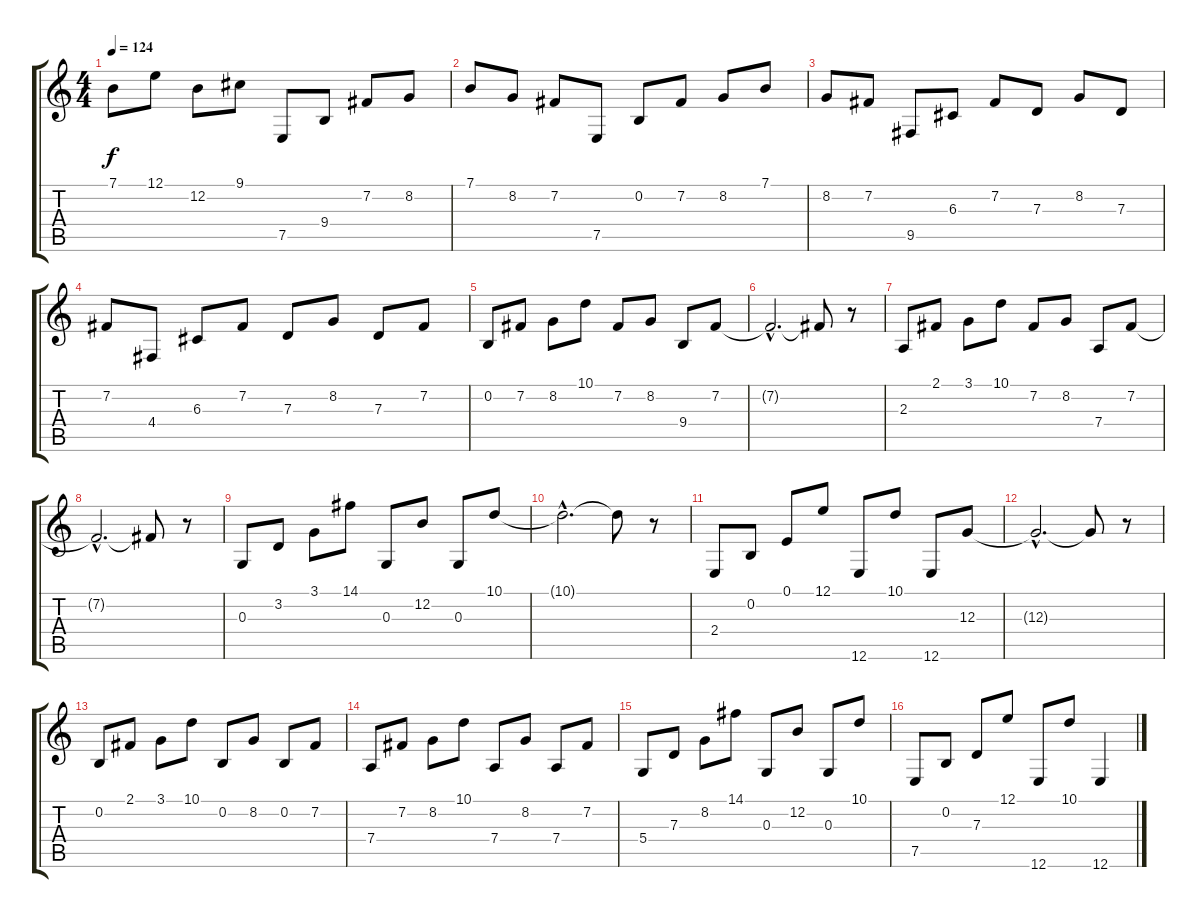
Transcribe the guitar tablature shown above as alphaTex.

\track "" {instrument choiraahs}
\staff {score tabs}
\tuning (E4 B3 G3 D3 A2 E2) {hide}
\ts (4 4)
\tempo 124
\clef g2
\ks c
7.1.8{dy f} 12.1.8 12.2.8 9.1.8 7.5.8 9.4.8 7.2.8 8.2.8 |
7.1.8 8.2.8 7.2.8 7.5.8 0.2.8 7.2.8 8.2.8 7.1.8 |
8.2.8 7.2.8 9.5.8 6.3.8 7.2.8 7.3.8 8.2.8 7.3.8 |
7.2.8 4.4.8 6.3.8 7.2.8 7.3.8 8.2.8 7.3.8 7.2.8 |
0.2.8 7.2.8 8.2.8 10.1.8 7.2.8 8.2.8 9.4.8 7.2.8 |
7.2{hac t}.2{d} 7.2{t}.8 r.8 |
2.3.8 2.1.8 3.1.8 10.1.8 7.2.8 8.2.8 7.4.8 7.2.8 |
7.2{hac t}.2{d} 7.2{t}.8 r.8 |
0.3.8 3.2.8 3.1.8 14.1.8 0.3.8 12.2.8 0.3.8 10.1.8 |
10.1{hac t}.2{d} 10.1{t}.8 r.8 |
2.4.8 0.2.8 0.1.8 12.1.8 12.6.8 10.1.8 12.6.8 12.3.8 |
12.3{hac t}.2{d} 12.3{t}.8 r.8 |
0.2.8 2.1.8 3.1.8 10.1.8 0.2.8 8.2.8 0.2.8 7.2.8 |
7.4.8 7.2.8 8.2.8 10.1.8 7.4.8 8.2.8 7.4.8 7.2.8 |
5.4.8 7.3.8 8.2.8 14.1.8 0.3.8 12.2.8 0.3.8 10.1.8 |
7.5.8 0.2.8 7.3.8 12.1.8 12.6.8 10.1.8 12.6.4
